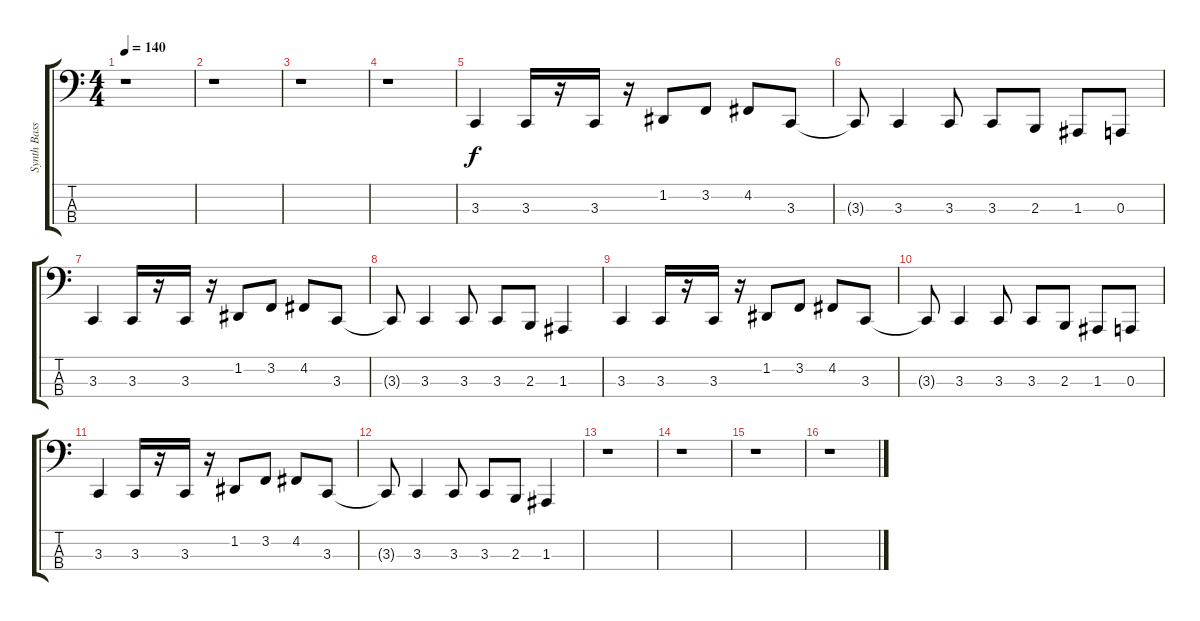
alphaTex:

\track ("Synth Bass" "Synth Bass") {instrument lead8bassandlead}
\staff {score tabs}
\tuning (G2 D2 A1 E1) {hide}
\ts (4 4)
\tempo 140
\clef f4
\ks c
r.1{dy f} |
r.1 |
r.1 |
r.1 |
3.3.4 3.3.16 r.16 3.3.16 r.16 1.2.8 3.2.8 4.2.8 3.3.8 |
3.3{t}.8 3.3.4 3.3.8 3.3.8 2.3.8 1.3.8 0.3.8 |
3.3.4 3.3.16 r.16 3.3.16 r.16 1.2.8 3.2.8 4.2.8 3.3.8 |
3.3{t}.8 3.3.4 3.3.8 3.3.8 2.3.8 1.3.4 |
3.3.4 3.3.16 r.16 3.3.16 r.16 1.2.8 3.2.8 4.2.8 3.3.8 |
3.3{t}.8 3.3.4 3.3.8 3.3.8 2.3.8 1.3.8 0.3.8 |
3.3.4 3.3.16 r.16 3.3.16 r.16 1.2.8 3.2.8 4.2.8 3.3.8 |
3.3{t}.8 3.3.4 3.3.8 3.3.8 2.3.8 1.3.4 |
r.1 |
r.1 |
r.1 |
r.1
